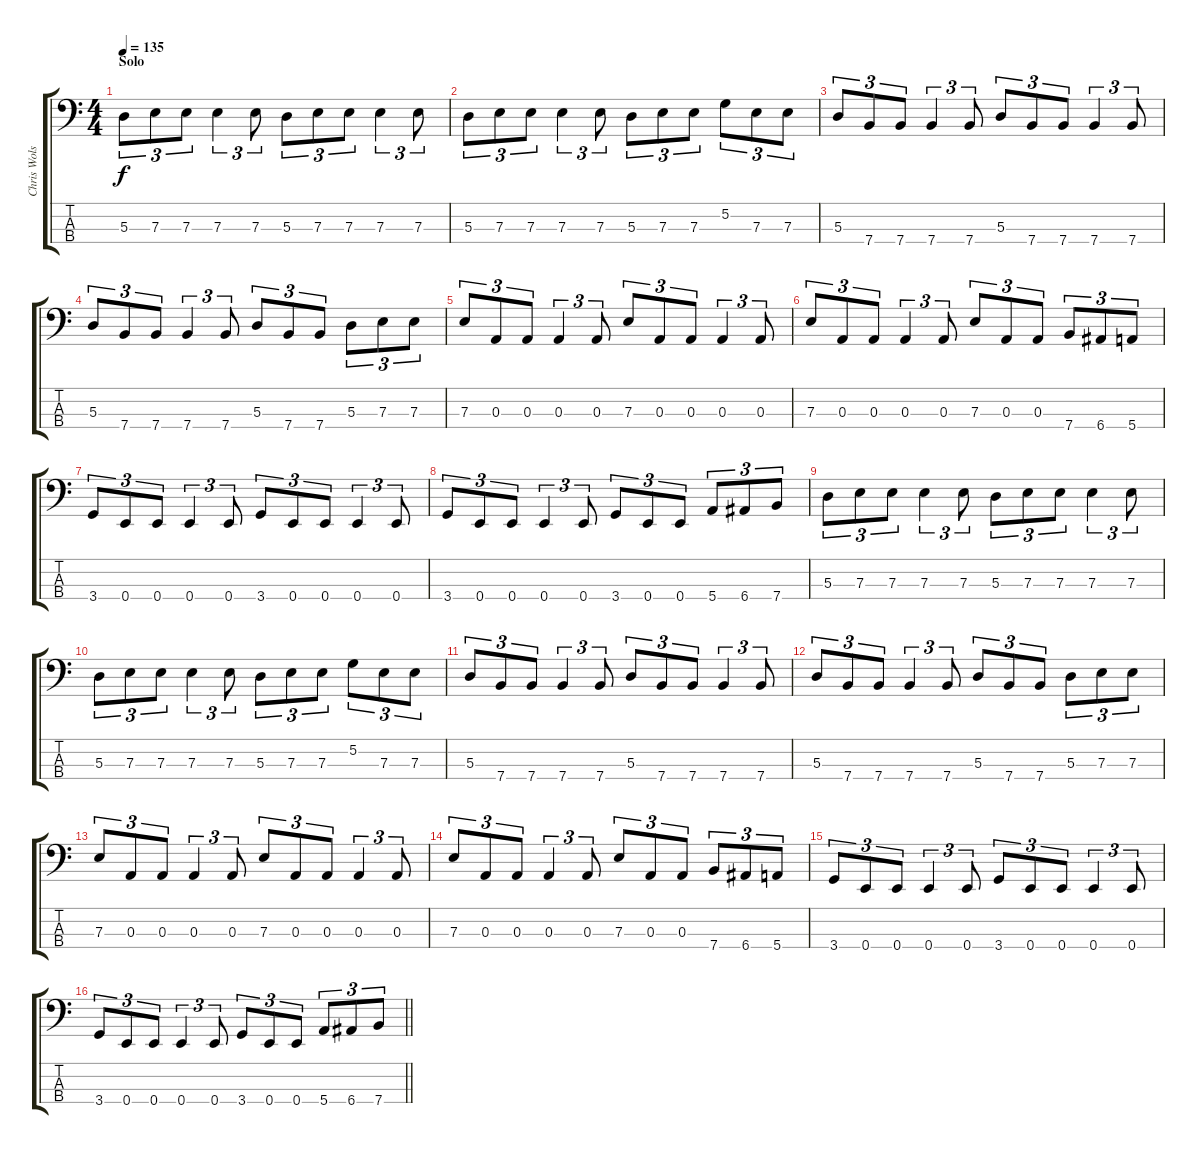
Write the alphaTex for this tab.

\track ("Chris Wolstenholme (Bass)" "Chris Wols") {instrument electricbasspick}
\staff {score tabs}
\tuning (G2 D2 A1 E1) {hide}
\ts (4 4)
\section ("" "Solo")
\tempo 135
\clef f4
\ks c
5.3.8{tu (3 2) dy f volume 16} 7.3.8{tu (3 2)} 7.3.8{tu (3 2)} 7.3.4{tu (3 2)} 7.3.8{tu (3 2)} 5.3.8{tu (3 2)} 7.3.8{tu (3 2)} 7.3.8{tu (3 2)} 7.3.4{tu (3 2)} 7.3.8{tu (3 2)} |
5.3.8{tu (3 2)} 7.3.8{tu (3 2)} 7.3.8{tu (3 2)} 7.3.4{tu (3 2)} 7.3.8{tu (3 2)} 5.3.8{tu (3 2)} 7.3.8{tu (3 2)} 7.3.8{tu (3 2)} 5.2.8{tu (3 2)} 7.3.8{tu (3 2)} 7.3.8{tu (3 2)} |
5.3.8{tu (3 2)} 7.4.8{tu (3 2)} 7.4.8{tu (3 2)} 7.4.4{tu (3 2)} 7.4.8{tu (3 2)} 5.3.8{tu (3 2)} 7.4.8{tu (3 2)} 7.4.8{tu (3 2)} 7.4.4{tu (3 2)} 7.4.8{tu (3 2)} |
5.3.8{tu (3 2)} 7.4.8{tu (3 2)} 7.4.8{tu (3 2)} 7.4.4{tu (3 2)} 7.4.8{tu (3 2)} 5.3.8{tu (3 2)} 7.4.8{tu (3 2)} 7.4.8{tu (3 2)} 5.3.8{tu (3 2)} 7.3.8{tu (3 2)} 7.3.8{tu (3 2)} |
7.3.8{tu (3 2)} 0.3.8{tu (3 2)} 0.3.8{tu (3 2)} 0.3.4{tu (3 2)} 0.3.8{tu (3 2)} 7.3.8{tu (3 2)} 0.3.8{tu (3 2)} 0.3.8{tu (3 2)} 0.3.4{tu (3 2)} 0.3.8{tu (3 2)} |
7.3.8{tu (3 2)} 0.3.8{tu (3 2)} 0.3.8{tu (3 2)} 0.3.4{tu (3 2)} 0.3.8{tu (3 2)} 7.3.8{tu (3 2)} 0.3.8{tu (3 2)} 0.3.8{tu (3 2)} 7.4.8{tu (3 2)} 6.4.8{tu (3 2)} 5.4.8{tu (3 2)} |
3.4.8{tu (3 2)} 0.4.8{tu (3 2)} 0.4.8{tu (3 2)} 0.4.4{tu (3 2)} 0.4.8{tu (3 2)} 3.4.8{tu (3 2)} 0.4.8{tu (3 2)} 0.4.8{tu (3 2)} 0.4.4{tu (3 2)} 0.4.8{tu (3 2)} |
3.4.8{tu (3 2)} 0.4.8{tu (3 2)} 0.4.8{tu (3 2)} 0.4.4{tu (3 2)} 0.4.8{tu (3 2)} 3.4.8{tu (3 2)} 0.4.8{tu (3 2)} 0.4.8{tu (3 2)} 5.4.8{tu (3 2)} 6.4.8{tu (3 2)} 7.4.8{tu (3 2)} |
5.3.8{tu (3 2)} 7.3.8{tu (3 2)} 7.3.8{tu (3 2)} 7.3.4{tu (3 2)} 7.3.8{tu (3 2)} 5.3.8{tu (3 2)} 7.3.8{tu (3 2)} 7.3.8{tu (3 2)} 7.3.4{tu (3 2)} 7.3.8{tu (3 2)} |
5.3.8{tu (3 2)} 7.3.8{tu (3 2)} 7.3.8{tu (3 2)} 7.3.4{tu (3 2)} 7.3.8{tu (3 2)} 5.3.8{tu (3 2)} 7.3.8{tu (3 2)} 7.3.8{tu (3 2)} 5.2.8{tu (3 2)} 7.3.8{tu (3 2)} 7.3.8{tu (3 2)} |
5.3.8{tu (3 2)} 7.4.8{tu (3 2)} 7.4.8{tu (3 2)} 7.4.4{tu (3 2)} 7.4.8{tu (3 2)} 5.3.8{tu (3 2)} 7.4.8{tu (3 2)} 7.4.8{tu (3 2)} 7.4.4{tu (3 2)} 7.4.8{tu (3 2)} |
5.3.8{tu (3 2)} 7.4.8{tu (3 2)} 7.4.8{tu (3 2)} 7.4.4{tu (3 2)} 7.4.8{tu (3 2)} 5.3.8{tu (3 2)} 7.4.8{tu (3 2)} 7.4.8{tu (3 2)} 5.3.8{tu (3 2)} 7.3.8{tu (3 2)} 7.3.8{tu (3 2)} |
7.3.8{tu (3 2)} 0.3.8{tu (3 2)} 0.3.8{tu (3 2)} 0.3.4{tu (3 2)} 0.3.8{tu (3 2)} 7.3.8{tu (3 2)} 0.3.8{tu (3 2)} 0.3.8{tu (3 2)} 0.3.4{tu (3 2)} 0.3.8{tu (3 2)} |
7.3.8{tu (3 2)} 0.3.8{tu (3 2)} 0.3.8{tu (3 2)} 0.3.4{tu (3 2)} 0.3.8{tu (3 2)} 7.3.8{tu (3 2)} 0.3.8{tu (3 2)} 0.3.8{tu (3 2)} 7.4.8{tu (3 2)} 6.4.8{tu (3 2)} 5.4.8{tu (3 2)} |
3.4.8{tu (3 2)} 0.4.8{tu (3 2)} 0.4.8{tu (3 2)} 0.4.4{tu (3 2)} 0.4.8{tu (3 2)} 3.4.8{tu (3 2)} 0.4.8{tu (3 2)} 0.4.8{tu (3 2)} 0.4.4{tu (3 2)} 0.4.8{tu (3 2)} |
\barLineRight lightlight
3.4.8{tu (3 2)} 0.4.8{tu (3 2)} 0.4.8{tu (3 2)} 0.4.4{tu (3 2)} 0.4.8{tu (3 2)} 3.4.8{tu (3 2)} 0.4.8{tu (3 2)} 0.4.8{tu (3 2)} 5.4.8{tu (3 2)} 6.4.8{tu (3 2)} 7.4.8{tu (3 2)}
